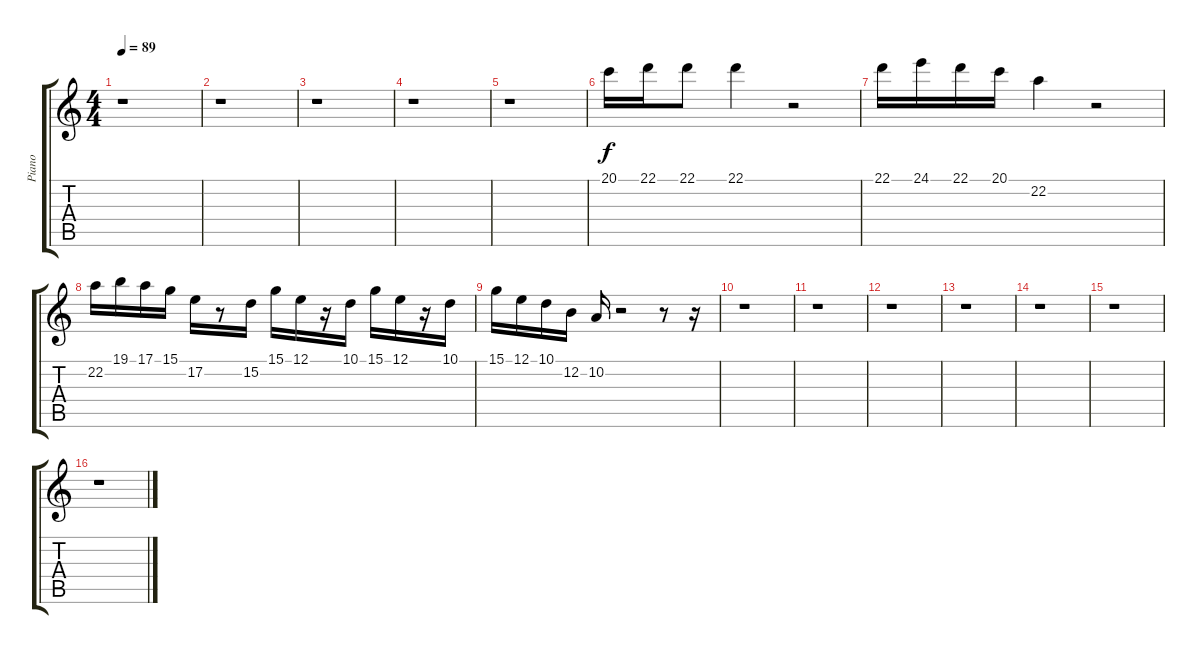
\track ("Piano" "Piano") {instrument acousticgrandpiano}
\staff {score tabs}
\tuning (E4 B3 G3 D3 A2 E2) {hide}
\ts (4 4)
\tempo 89
\clef g2
\ks c
r.1{dy f} |
r.1 |
r.1 |
r.1 |
r.1 |
20.1.16 22.1.16 22.1.8 22.1.4 r.2 |
22.1.16 24.1.16 22.1.16 20.1.16 22.2.4 r.2 |
22.2.16 19.1.16 17.1.16 15.1.16 17.2.16 r.8 15.2.16 15.1.16 12.1.16 r.16 10.1.16 15.1.16 12.1.16 r.16 10.1.16 |
15.1.16 12.1.16 10.1.16 12.2.16 10.2.16 r.2 r.8 r.16 |
r.1 |
r.1 |
r.1 |
r.1 |
r.1 |
r.1 |
r.1
